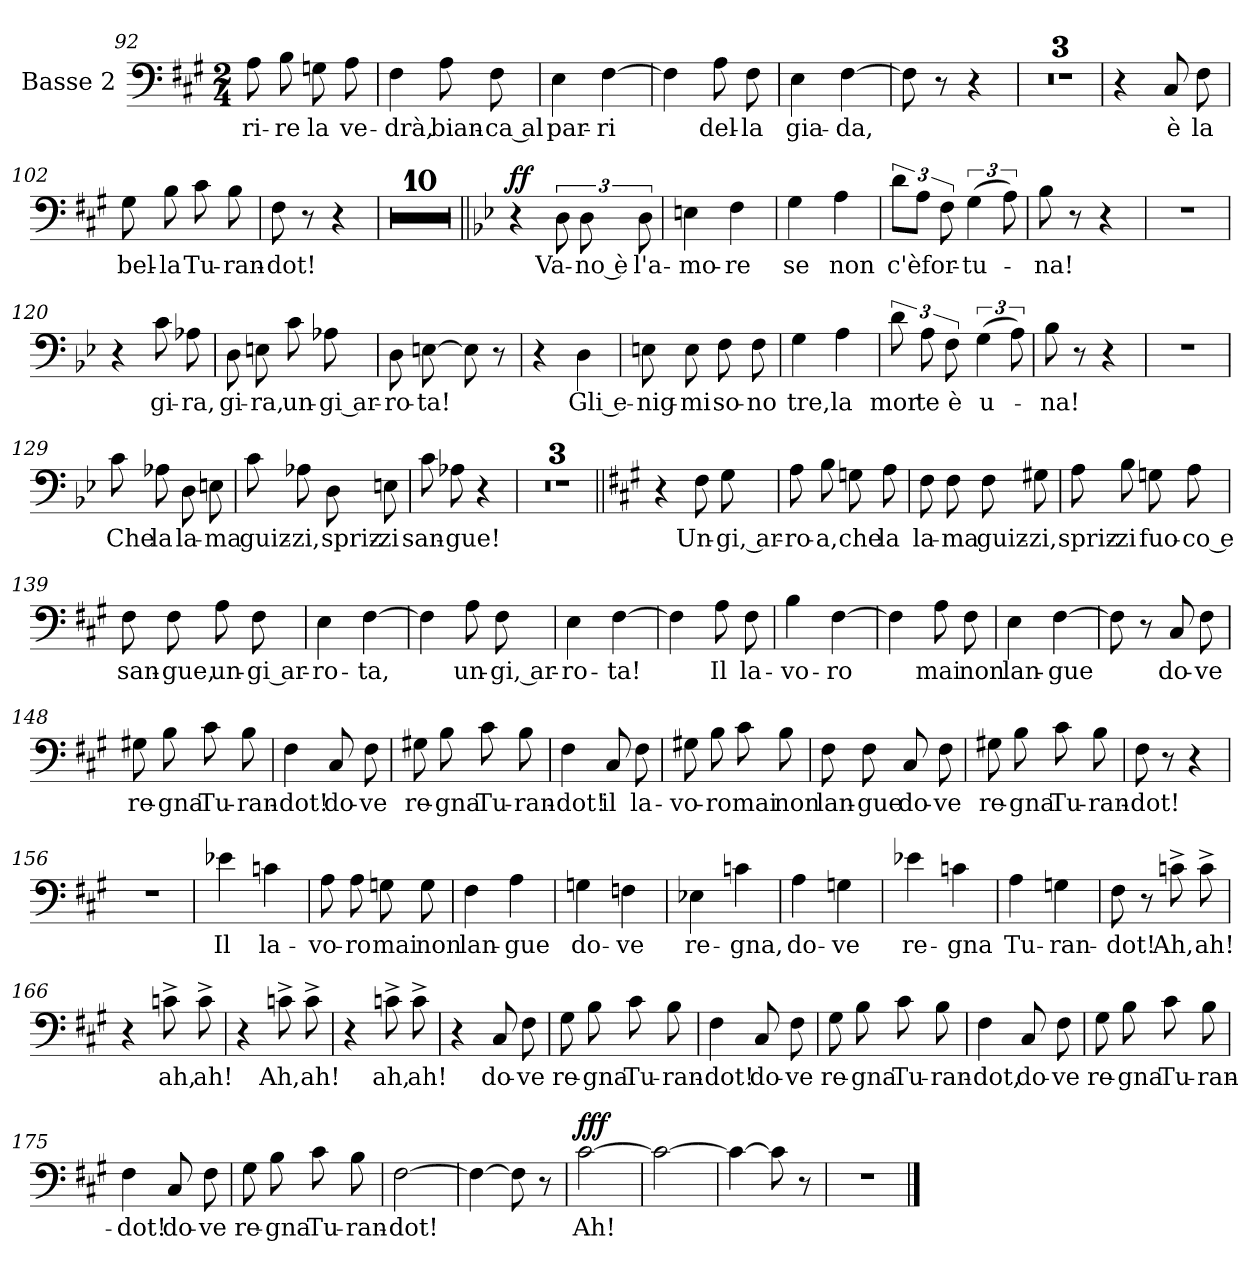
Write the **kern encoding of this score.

**kern	**text	**dynam
*part1	*part1	*part1
*staff1	*staff1	*staff1
*I"Basse 2	*	*
*I'B2	*	*
*clefF4	*	*
*k[f#c#g#]	*	*
*M2/4	*	*
=92	=92	=92
!	!LO:LY:b	!
8A\	-ri-	.
!	!LO:LY:b	!
8B\	-re	.
!	!LO:LY:b	!
8Gn\	la	.
!	!LO:LY:b	!
8A\	ve-	.
!!LO:PB:g=z
=93	=93	=93
!	!LO:LY:b	!
4F#\	-drà,	.
!	!LO:LY:b	!
8A\	bian-	.
!	!LO:LY:b	!
8F#\	-ca al	.
=94	=94	=94
!	!LO:LY:b	!
4E\	par-	.
!	!LO:LY:b	!
[4F#\	-ri	.
=95	=95	=95
4F#\]	.	.
!	!LO:LY:b	!
8A\	del-	.
!	!LO:LY:b	!
8F#\	-la	.
=96	=96	=96
!	!LO:LY:b	!
4E\	gia-	.
!	!LO:LY:b	!
[4F#\	-da,	.
=97	=97	=97
8F#\]	.	.
8r	.	.
4r	.	.
!!LO:PB:g=z
=98	=98	=98
2r	.	.
=99	=99	=99
2r	.	.
=100	=100	=100
2r	.	.
=101	=101	=101
4r	.	.
!	!LO:LY:b	!
8C#/	è	.
!	!LO:LY:b	!
8F#\	la	.
=102	=102	=102
!	!LO:LY:b	!
8G#\	bel-	.
!	!LO:LY:b	!
8B\	-la	.
!	!LO:LY:b	!
8c#\	Tu-	.
!	!LO:LY:b	!
8B\	-ran-	.
!!LO:PB:g=z
=103	=103	=103
!	!LO:LY:b	!
8F#\	-dot!	.
8r	.	.
4r	.	.
=104	=104	=104
2r	.	.
=105	=105	=105
2r	.	.
=106	=106	=106
2r	.	.
=107	=107	=107
2r	.	.
!!LO:PB:g=z
=108	=108	=108
2r	.	.
=109	=109	=109
2r	.	.
=110	=110	=110
2r	.	.
=111	=111	=111
2r	.	.
=112	=112	=112
2r	.	.
!!LO:PB:g=z
=113	=113	=113
2r	.	.
=114||	=114||	=114||
*k[b-e-]	*	*
!	!	!LO:DY:a
4r	.	ff
!	!LO:LY:b	!
12D\	Va-	.
!	!LO:LY:b	!
12D\	-no è	.
!	!LO:LY:b	!
12D\	l'a-	.
=115	=115	=115
!	!LO:LY:b	!
4En\	-mo-	.
!	!LO:LY:b	!
4F\	-re	.
=116	=116	=116
!	!LO:LY:b	!
4G\	se	.
!	!LO:LY:b	!
4A\	non	.
!!LO:PB:g=z
=117	=117	=117
!	!LO:LY:b	!
12d\L	c'è	.
12A\J	.	.
!	!LO:LY:b	!
12F\	for-	.
!	!LO:LY:b	!
(>6G\	-tu-	.
12A\)	.	.
=118	=118	=118
!	!LO:LY:b	!
8B-\	na!	.
8r	.	.
4r	.	.
=119	=119	=119
2r	.	.
!!LO:PB:g=z
=120	=120	=120
4r	.	.
!	!LO:LY:b	!
8c\	gi-	.
!	!LO:LY:b	!
8A-X\	-ra,	.
=121	=121	=121
!	!LO:LY:b	!
8D\	gi-	.
!	!LO:LY:b	!
8En\	-ra,	.
!	!LO:LY:b	!
8c\	un-	.
!	!LO:LY:b	!
8A-X\	-gi ar-	.
=122	=122	=122
!	!LO:LY:b	!
8D\	-ro-	.
!	!LO:LY:b	!
[8En\	-ta!	.
8E\]	.	.
8r	.	.
=123	=123	=123
4r	.	.
!	!LO:LY:b	!
4D\	Gli e-	.
!!LO:PB:g=z
=124	=124	=124
!	!LO:LY:b	!
8En\	-nig-	.
!	!LO:LY:b	!
8E\	-mi	.
!	!LO:LY:b	!
8F\	so-	.
!	!LO:LY:b	!
8F\	-no	.
=125	=125	=125
!	!LO:LY:b	!
4G\	tre,	.
!	!LO:LY:b	!
4A\	la	.
=126	=126	=126
!	!LO:LY:b	!
12d\	mor	.
!	!LO:LY:b	!
12A\	te	.
!	!LO:LY:b	!
12F\	è	.
!	!LO:LY:b	!
(>6G\	u-	.
12A\)	.	.
=127	=127	=127
!	!LO:LY:b	!
8B-\	-na!	.
8r	.	.
4r	.	.
!!LO:PB:g=z
=128	=128	=128
2r	.	.
=129	=129	=129
!	!LO:LY:b	!
8c\	Che	.
!	!LO:LY:b	!
8A-X\	la	.
!	!LO:LY:b	!
8D\	la-	.
!	!LO:LY:b	!
8En\	-ma	.
=130	=130	=130
!	!LO:LY:b	!
8c\	guiz-	.
!	!LO:LY:b	!
8A-X\	-zi,	.
!	!LO:LY:b	!
8D\	spriz-	.
!	!LO:LY:b	!
8En\	-zi	.
!!LO:PB:g=z
=131	=131	=131
!	!LO:LY:b	!
8c\	san-	.
!	!LO:LY:b	!
8A-X\	-gue!	.
4r	.	.
=132	=132	=132
2r	.	.
=133	=133	=133
2r	.	.
=134	=134	=134
2r	.	.
!!LO:PB:g=z
=135||	=135||	=135||
*k[f#c#g#]	*	*
4r	.	.
!	!LO:LY:b	!
8F#\	Un-	.
!	!LO:LY:b	!
8G#\	-gi, ar-	.
=136	=136	=136
!	!LO:LY:b	!
8A\	-ro-	.
!	!LO:LY:b	!
8B\	-a,	.
!	!LO:LY:b	!
8Gn\	che	.
!	!LO:LY:b	!
8A\	la	.
=137	=137	=137
!	!LO:LY:b	!
8F#\	la-	.
!	!LO:LY:b	!
8F#\	-ma	.
!	!LO:LY:b	!
8F#\	guiz-	.
!	!LO:LY:b	!
8G#X\	-zi,	.
=138	=138	=138
!	!LO:LY:b	!
8A\	spriz-	.
!	!LO:LY:b	!
8B\	-zi	.
!	!LO:LY:b	!
8Gn\	fuo-	.
!	!LO:LY:b	!
8A\	-co e	.
!!LO:PB:g=z
=139	=139	=139
!	!LO:LY:b	!
8F#\	san-	.
!	!LO:LY:b	!
8F#\	-gue,	.
!	!LO:LY:b	!
8A\	un-	.
!	!LO:LY:b	!
8F#\	-gi ar-	.
=140	=140	=140
!	!LO:LY:b	!
4E\	-ro-	.
!	!LO:LY:b	!
[4F#\	-ta,	.
=141	=141	=141
4F#\]	.	.
!	!LO:LY:b	!
8A\	un-	.
!	!LO:LY:b	!
8F#\	-gi, ar-	.
=142	=142	=142
!	!LO:LY:b	!
4E\	-ro-	.
!	!LO:LY:b	!
[4F#\	-ta!	.
=143	=143	=143
4F#\]	.	.
!	!LO:LY:b	!
8A\	Il	.
!	!LO:LY:b	!
8F#\	la-	.
!!LO:PB:g=z
=144	=144	=144
!	!LO:LY:b	!
4B\	-vo-	.
!	!LO:LY:b	!
[4F#\	-ro	.
=145	=145	=145
4F#\]	.	.
!	!LO:LY:b	!
8A\	mai	.
!	!LO:LY:b	!
8F#\	non	.
=146	=146	=146
!	!LO:LY:b	!
4E\	lan-	.
!	!LO:LY:b	!
[4F#\	-gue	.
=147	=147	=147
8F#\]	.	.
8r	.	.
!	!LO:LY:b	!
8C#/	do-	.
!	!LO:LY:b	!
8F#\	-ve	.
=148	=148	=148
!	!LO:LY:b	!
8G#X\	re-	.
!	!LO:LY:b	!
8B\	-gna	.
!	!LO:LY:b	!
8c#\	Tu-	.
!	!LO:LY:b	!
8B\	-ran-	.
!!LO:PB:g=z
=149	=149	=149
!	!LO:LY:b	!
4F#\	-dot!	.
!	!LO:LY:b	!
8C#/	do-	.
!	!LO:LY:b	!
8F#\	-ve	.
=150	=150	=150
!	!LO:LY:b	!
8G#X\	re-	.
!	!LO:LY:b	!
8B\	-gna	.
!	!LO:LY:b	!
8c#\	Tu-	.
!	!LO:LY:b	!
8B\	-ran-	.
=151	=151	=151
!	!LO:LY:b	!
4F#\	-dot!	.
!	!LO:LY:b	!
8C#/	il	.
!	!LO:LY:b	!
8F#\	la-	.
=152	=152	=152
!	!LO:LY:b	!
8G#X\	-vo-	.
!	!LO:LY:b	!
8B\	-ro	.
!	!LO:LY:b	!
8c#\	mai	.
!	!LO:LY:b	!
8B\	non	.
=153	=153	=153
!	!LO:LY:b	!
8F#\	lan-	.
!	!LO:LY:b	!
8F#\	-gue	.
!	!LO:LY:b	!
8C#/	do-	.
!	!LO:LY:b	!
8F#\	-ve	.
!!LO:PB:g=z
=154	=154	=154
!	!LO:LY:b	!
8G#X\	re-	.
!	!LO:LY:b	!
8B\	-gna	.
!	!LO:LY:b	!
8c#\	Tu-	.
!	!LO:LY:b	!
8B\	-ran-	.
=155	=155	=155
!	!LO:LY:b	!
8F#\	-dot!	.
8r	.	.
4r	.	.
=156	=156	=156
2r	.	.
=157	=157	=157
!	!LO:LY:b	!
4e-X\	Il	.
!	!LO:LY:b	!
4cn\	la-	.
!!LO:PB:g=z
=158	=158	=158
!	!LO:LY:b	!
8A\	-vo-	.
!	!LO:LY:b	!
8A\	-ro	.
!	!LO:LY:b	!
8Gn\	mai	.
!	!LO:LY:b	!
8G\	non	.
=159	=159	=159
!	!LO:LY:b	!
4F#\	lan-	.
!	!LO:LY:b	!
4A\	-gue	.
=160	=160	=160
!	!LO:LY:b	!
4Gn\	do-	.
!	!LO:LY:b	!
4Fn\	-ve	.
=161	=161	=161
!	!LO:LY:b	!
4E-X\	re-	.
!	!LO:LY:b	!
4cn\	-gna,	.
!!LO:PB:g=z
=162	=162	=162
!	!LO:LY:b	!
4A\	do-	.
!	!LO:LY:b	!
4Gn\	-ve	.
=163	=163	=163
!	!LO:LY:b	!
4e-X\	re-	.
!	!LO:LY:b	!
4cn\	-gna	.
=164	=164	=164
!	!LO:LY:b	!
4A\	Tu-	.
!	!LO:LY:b	!
4Gn\	-ran-	.
!!LO:PB:g=z
=165	=165	=165
!	!LO:LY:b	!
8F#\	-dot!	.
8r	.	.
!	!LO:LY:b	!
8cn^\	Ah,	.
!	!LO:LY:b	!
8c^\	ah!	.
=166	=166	=166
4r	.	.
!	!LO:LY:b	!
8cn^\	ah,	.
!	!LO:LY:b	!
8c^\	ah!	.
!!LO:PB:g=z
=167	=167	=167
4r	.	.
!	!LO:LY:b	!
8cn^\	Ah,	.
!	!LO:LY:b	!
8c^\	ah!	.
=168	=168	=168
4r	.	.
!	!LO:LY:b	!
8cn^\	ah,	.
!	!LO:LY:b	!
8c^\	ah!	.
=169	=169	=169
4r	.	.
!	!LO:LY:b	!
8C#/	do-	.
!	!LO:LY:b	!
8F#\	-ve	.
!!LO:PB:g=z
=170	=170	=170
!	!LO:LY:b	!
8G#\	re-	.
!	!LO:LY:b	!
8B\	-gna	.
!	!LO:LY:b	!
8c#\	Tu-	.
!	!LO:LY:b	!
8B\	-ran-	.
=171	=171	=171
!	!LO:LY:b	!
4F#\	-dot!	.
!	!LO:LY:b	!
8C#/	do-	.
!	!LO:LY:b	!
8F#\	-ve	.
=172	=172	=172
!	!LO:LY:b	!
8G#\	re-	.
!	!LO:LY:b	!
8B\	-gna	.
!	!LO:LY:b	!
8c#\	Tu-	.
!	!LO:LY:b	!
8B\	-ran-	.
=173	=173	=173
!	!LO:LY:b	!
4F#\	-dot,	.
!	!LO:LY:b	!
8C#/	do-	.
!	!LO:LY:b	!
8F#\	-ve	.
=174	=174	=174
!	!LO:LY:b	!
8G#\	re-	.
!	!LO:LY:b	!
8B\	-gna	.
!	!LO:LY:b	!
8c#\	Tu-	.
!	!LO:LY:b	!
8B\	-ran-	.
!!LO:PB:g=z
=175	=175	=175
!	!LO:LY:b	!
4F#\	-dot!	.
!	!LO:LY:b	!
8C#/	do-	.
!	!LO:LY:b	!
8F#\	-ve	.
=176	=176	=176
!	!LO:LY:b	!
8G#\	re-	.
!	!LO:LY:b	!
8B\	-gna	.
!	!LO:LY:b	!
8c#\	Tu-	.
!	!LO:LY:b	!
8B\	-ran-	.
=177	=177	=177
!	!LO:LY:b	!
[2F#\	-dot!	.
=178	=178	=178
4F#\_	.	.
8F#\]	.	.
8r	.	.
=179	=179	=179
!	!LO:LY:b	!LO:DY:a
[2c#\	Ah!	fff
=180	=180	=180
2c#\_	.	.
!!LO:PB:g=z
=181	=181	=181
4c#\_	.	.
8c#\]	.	.
8r	.	.
=182	=182	=182
2r	.	.
==	==	==
*-	*-	*-
